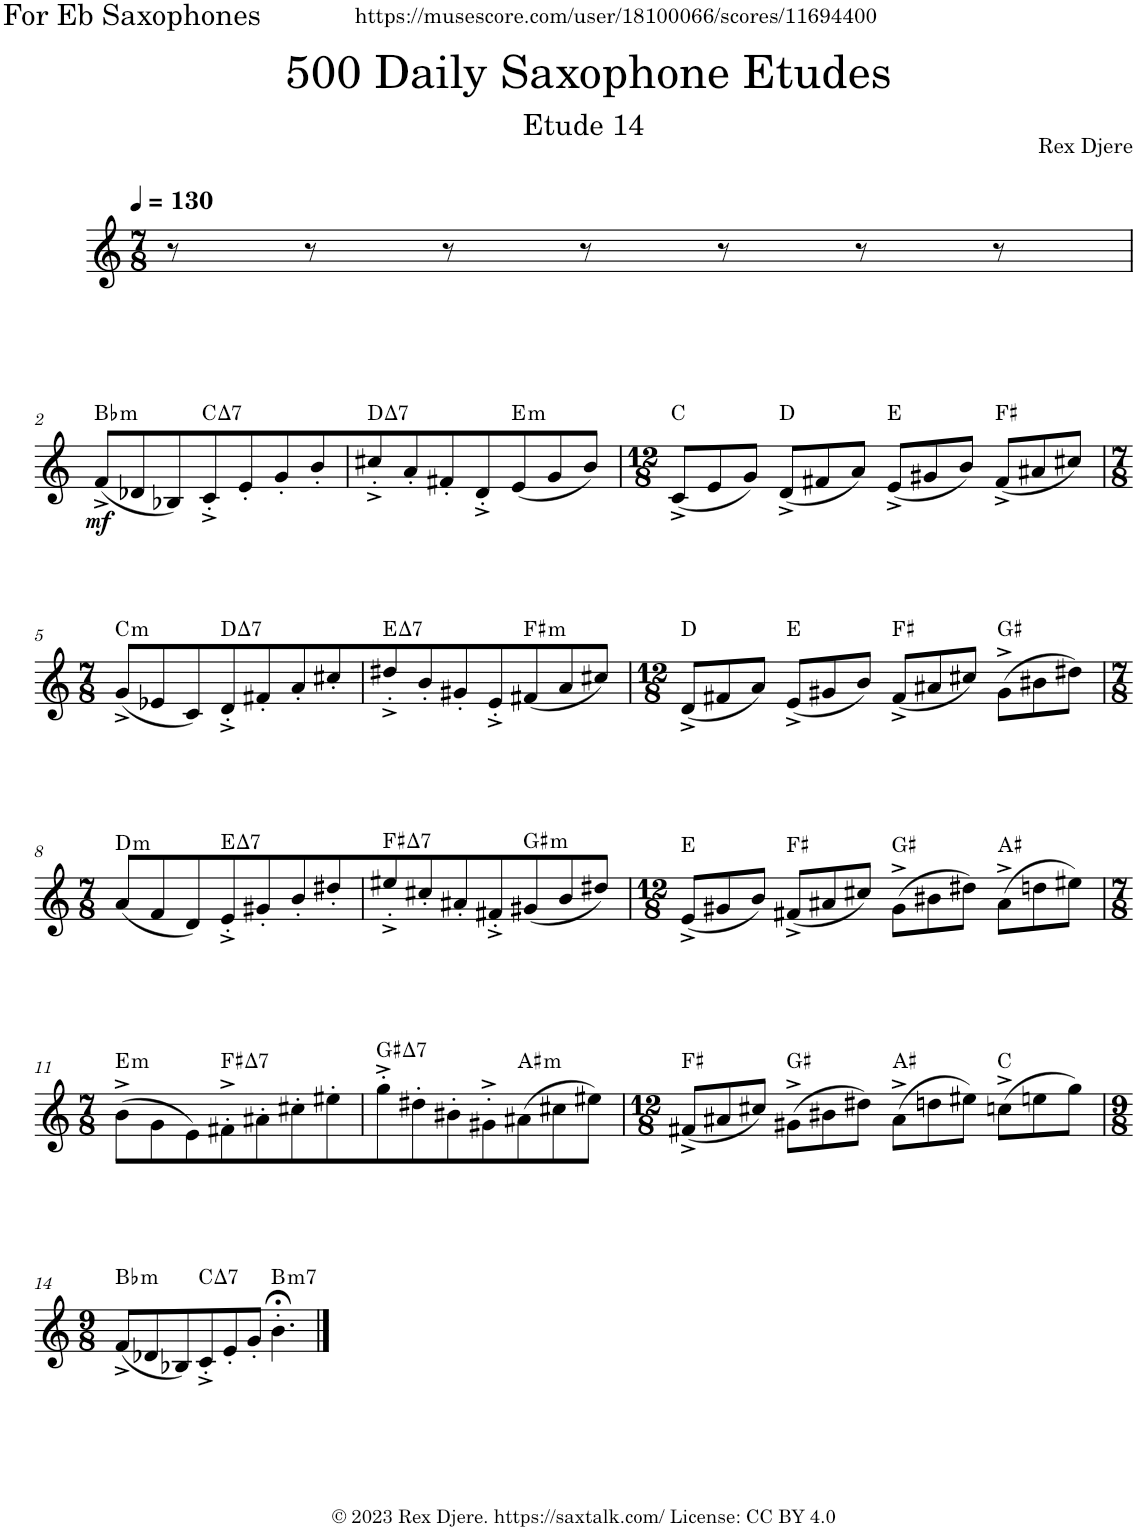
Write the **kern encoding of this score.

**kern	**dynam	**harte
*part1	*part1	*part1
*staff1	*staff1	*
*I"Alto Saxophone	*	*
*I'A. Sax.	*	*
*clefG2	*	*
*Trd5c9	*	*
*k[]	*	*
*M7/8	*	*
*MM130	*	*
=1	=1	=1
8r	.	.
8r	.	.
8r	.	.
8r	.	.
8r	.	.
8r	.	.
8r	.	.
!!LO:LB:g=z
=2	=2	=2
!	!LO:DY:b	!LO:H:kt=m
(8f^/L	mf	Bb:min
8d-X/	.	.
8B-X/)	.	.
!	!	!LO:H:kt=7
8c'^/	.	C:maj7
8e'/	.	.
8g'/	.	.
8b'/	.	.
=3	=3	=3
!	!	!LO:H:kt=7
8cc#X'^/	.	D:maj7
8a'/	.	.
8f#X'/	.	.
8d'^/	.	.
!	!	!LO:H:kt=m
(8e/	.	E:min
8g/	.	.
8b/J)	.	.
=4	=4	=4
*M12/8	*	*
(8c^/L	.	C:maj
8e/	.	.
8g/J)	.	.
(8d^/L	.	D:maj
8f#X/	.	.
8a/J)	.	.
(8e^/L	.	E:maj
8g#X/	.	.
8b/J)	.	.
(8f#^/L	.	F#:maj
8a#X/	.	.
8cc#X/J)	.	.
!!LO:LB:g=z
=5	=5	=5
*M7/8	*	*
!	!	!LO:H:kt=m
(8g^/L	.	C:min
8e-X/	.	.
8c/)	.	.
!	!	!LO:H:kt=7
8d'^/	.	D:maj7
8f#X'/	.	.
8a'/	.	.
8cc#X'/	.	.
=6	=6	=6
!	!	!LO:H:kt=7
8dd#X'^/	.	E:maj7
8b'/	.	.
8g#X'/	.	.
8e'^/	.	.
!	!	!LO:H:kt=m
(8f#X/	.	F#:min
8a/	.	.
8cc#X/J)	.	.
=7	=7	=7
*M12/8	*	*
(8d^/L	.	D:maj
8f#X/	.	.
8a/J)	.	.
(8e^/L	.	E:maj
8g#X/	.	.
8b/J)	.	.
(8f#^/L	.	F#:maj
8a#X/	.	.
8cc#X/J)	.	.
(8g#^\L	.	G#:maj
8b#X\	.	.
8dd#X\J)	.	.
!!LO:LB:g=z
=8	=8	=8
*M7/8	*	*
!	!	!LO:H:kt=m
(8a/L	.	D:min
8f/	.	.
8d/)	.	.
!	!	!LO:H:kt=7
8e'^/	.	E:maj7
8g#X'/	.	.
8b'/	.	.
8dd#X'/	.	.
=9	=9	=9
!	!	!LO:H:kt=7
8ee#X'^/	.	F#:maj7
8cc#X'/	.	.
8a#X'/	.	.
8f#X'^/	.	.
!	!	!LO:H:kt=m
(8g#X/	.	G#:min
8b/	.	.
8dd#X/J)	.	.
=10	=10	=10
*M12/8	*	*
(8e^/L	.	E:maj
8g#X/	.	.
8b/J)	.	.
(8f#X^/L	.	F#:maj
8a#X/	.	.
8cc#X/J)	.	.
(8g#^\L	.	G#:maj
8b#X\	.	.
8dd#X\J)	.	.
(8a#^\L	.	A#:maj
8ddn\	.	.
8ee#X\J)	.	.
!!LO:LB:g=z
=11	=11	=11
*M7/8	*	*
!	!	!LO:H:kt=m
(8b^\L	.	E:min
8g\	.	.
8e\)	.	.
!	!	!LO:H:kt=7
8f#X'^\	.	F#:maj7
8a#X'\	.	.
8cc#X'\	.	.
8ee#X'\	.	.
=12	=12	=12
!	!	!LO:H:kt=7
8gg'^\	.	G#:maj7
8dd#X'\	.	.
8b#X'\	.	.
8g#X'^\	.	.
!	!	!LO:H:kt=m
(8a#X\	.	A#:min
8cc#X\	.	.
8ee#X\J)	.	.
=13	=13	=13
*M12/8	*	*
(8f#X^/L	.	F#:maj
8a#X/	.	.
8cc#X/J)	.	.
(8g#X^\L	.	G#:maj
8b#X\	.	.
8dd#X\J)	.	.
(8a#^\L	.	A#:maj
8ddn\	.	.
8ee#X\J)	.	.
(8ccn^\L	.	C:maj
8een\	.	.
8gg\J)	.	.
!!LO:LB:g=z
=14	=14	=14
*M9/8	*	*
!	!	!LO:H:kt=m
(8f^/L	.	Bb:min
8d-X/	.	.
8B-X/)	.	.
!	!	!LO:H:kt=7
8c'^/	.	C:maj7
8e'/	.	.
8g'/J	.	.
!	!	!LO:H:kt=m7
4.b;<'\	.	B:min7
==	==	==
*-	*-	*-
